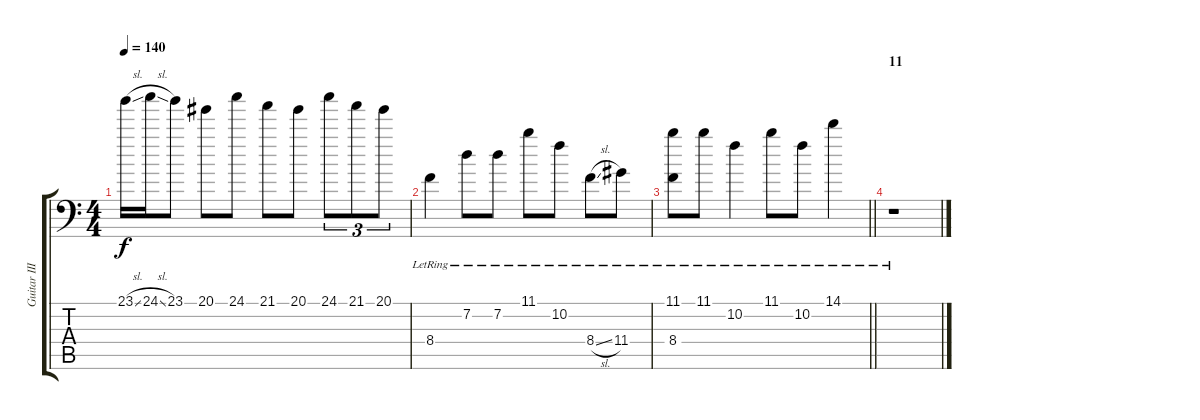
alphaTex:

\track ("Guitar III" "Guitar III") {instrument distortionguitar}
\staff {score tabs}
\tuning (C4 G3 D3 A2 E2 A1) {hide}
\ts (4 4)
\tempo 140
\clef f4
\ks c
23.1{sl}.16{dy f} 24.1{sl}.16 23.1.8 20.1.8 24.1.8 21.1.8 20.1.8 24.1.8{tu (3 2)} 21.1.8{tu (3 2)} 20.1.8{tu (3 2)} |
8.4{lr}.4 7.2{lr}.8 7.2{lr}.8 11.1{lr}.8 10.2{lr}.8 8.4{sl lr}.8 11.4{lr}.8 |
\barLineRight lightlight
(11.1{lr} 8.4{lr}).8 11.1{lr}.8 10.2{lr}.4 11.1{lr}.8 10.2{lr}.8 14.1{lr}.4 |
\section ("" "11")
r.1
